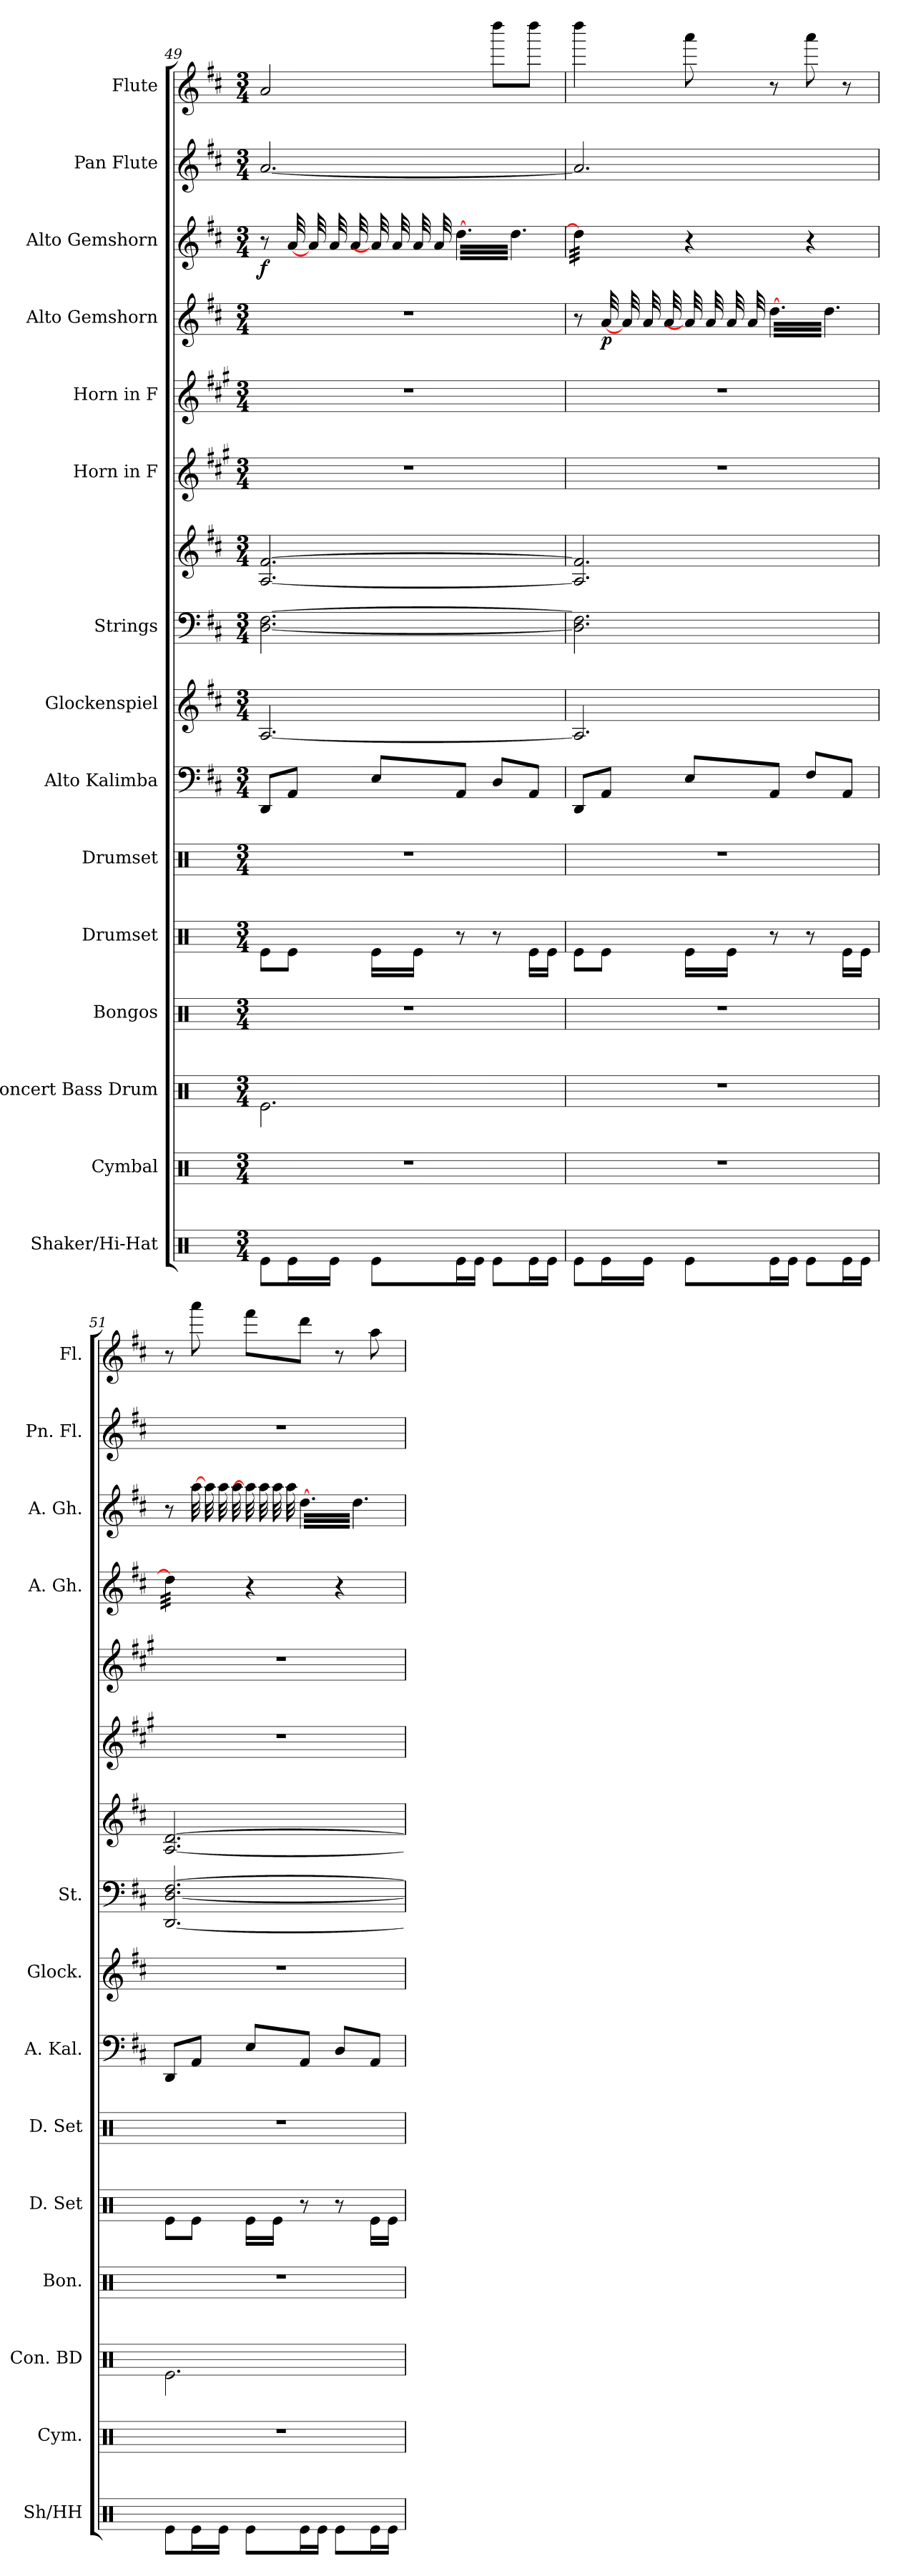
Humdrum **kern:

**kern	**kern	**kern	**kern	**kern	**kern	**kern	**kern	**kern	**kern	**kern	**kern	**kern	**dynam	**kern	**dynam	**kern	**kern
*part15	*part14	*part13	*part12	*part11	*part10	*part9	*part8	*part7	*part7	*part6	*part5	*part4	*part4	*part3	*part3	*part2	*part1
*staff16	*staff15	*staff14	*staff13	*staff12	*staff11	*staff10	*staff9	*staff8	*staff7	*staff6	*staff5	*staff4	*staff4	*staff3	*staff3	*staff2	*staff1
*I"Shaker/Hi-Hat	*I"Cymbal	*I"Concert Bass Drum	*I"Bongos	*I"Drumset	*I"Drumset	*I"Alto Kalimba	*I"Glockenspiel	*I"Strings	*	*I"Horn in F	*I"Horn in F	*I"Alto Gemshorn	*	*I"Alto Gemshorn	*	*I"Pan Flute	*I"Flute
*I'Sh/HH	*I'Cym.	*I'Con. BD	*I'Bon.	*I'D. Set	*I'D. Set	*I'A. Kal.	*I'Glock.	*I'St.	*	*	*	*I'A. Gh.	*	*I'A. Gh.	*	*I'Pn. Fl.	*I'Fl.
!!LO:PB:g=z
*clefX	*clefX	*clefX	*clefX	*clefX	*clefX	*clefF4	*clefG2	*clefF4	*clefG2	*clefG2	*clefG2	*clefG2	*	*clefG2	*	*clefG2	*clefG2
*	*	*	*	*	*	*	*ITrd-14c-24	*	*	*ITrd4c7	*ITrd4c7	*	*	*	*	*	*
*k[]	*k[]	*k[]	*k[]	*k[]	*k[]	*k[f#c#]	*k[f#c#]	*k[f#c#]	*k[f#c#]	*k[f#c#]	*k[f#c#]	*k[f#c#]	*	*k[f#c#]	*	*k[f#c#]	*k[f#c#]
*M3/4	*M3/4	*M3/4	*M3/4	*M3/4	*M3/4	*M3/4	*M3/4	*M3/4	*M3/4	*M3/4	*M3/4	*M3/4	*	*M3/4	*	*M3/4	*M3/4
=49	=49	=49	=49	=49	=49	=49	=49	=49	=49	=49	=49	=49	=49	=49	=49	=49	=49
!	!	!	!	!	!	!	!	!	!	!	!	!	!	!	!LO:DY:b	!	!
8Re\L	2.r	2.Re\	2.r	8Re\L	2.r	8DD/L	[2.aa/	[2.D\ [2.F#\	[2.A/ [2.f#/	2.r	2.r	2.r	.	8r	f	[2.a/	2a/
*	*	*	*	*	*	*	*	*	*	*	*	*	*	*tremolo	*	*	*
16Re\L	.	.	.	8Re\J	.	8AA/J	.	.	.	.	.	.	.	[32a/	.	.	.
.	.	.	.	.	.	.	.	.	.	.	.	.	.	32a/	.	.	.
16Re\JJ	.	.	.	.	.	.	.	.	.	.	.	.	.	32a/	.	.	.
.	.	.	.	.	.	.	.	.	.	.	.	.	.	32a/	.	.	.
8Re\L	.	.	.	16Re\LL	.	8E/L	.	.	.	.	.	.	.	32a/]	.	.	.
.	.	.	.	.	.	.	.	.	.	.	.	.	.	32a/	.	.	.
.	.	.	.	16Re\JJ	.	.	.	.	.	.	.	.	.	32a/	.	.	.
.	.	.	.	.	.	.	.	.	.	.	.	.	.	32a/	.	.	.
16Re\L	.	.	.	8r	.	8AA/J	.	.	.	.	.	.	.	[32dd\LLL	.	.	.
.	.	.	.	.	.	.	.	.	.	.	.	.	.	32dd\	.	.	.
16Re\JJ	.	.	.	.	.	.	.	.	.	.	.	.	.	32dd\	.	.	.
.	.	.	.	.	.	.	.	.	.	.	.	.	.	32dd\	.	.	.
8Re\L	.	.	.	8r	.	8D/L	.	.	.	.	.	.	.	32dd\	.	.	8dddd\L
.	.	.	.	.	.	.	.	.	.	.	.	.	.	32dd\	.	.	.
.	.	.	.	.	.	.	.	.	.	.	.	.	.	32dd\	.	.	.
.	.	.	.	.	.	.	.	.	.	.	.	.	.	32dd\	.	.	.
16Re\L	.	.	.	16Re\LL	.	8AA/J	.	.	.	.	.	.	.	32dd\	.	.	8dddd\J
.	.	.	.	.	.	.	.	.	.	.	.	.	.	32dd\	.	.	.
16Re\JJ	.	.	.	16Re\JJ	.	.	.	.	.	.	.	.	.	32dd\	.	.	.
.	.	.	.	.	.	.	.	.	.	.	.	.	.	32dd\JJJ	.	.	.
=50	=50	=50	=50	=50	=50	=50	=50	=50	=50	=50	=50	=50	=50	=50	=50	=50	=50
8Re\L	2.r	2.r	2.r	8Re\L	2.r	8DD/L	2.aa/]	2.D\] 2.F#\]	2.A/] 2.f#/]	2.r	2.r	8r	.	32dd\]LLL	.	2.a/]	4dddd\
.	.	.	.	.	.	.	.	.	.	.	.	.	.	32dd\	.	.	.
.	.	.	.	.	.	.	.	.	.	.	.	.	.	32dd\	.	.	.
.	.	.	.	.	.	.	.	.	.	.	.	.	.	32dd\	.	.	.
!	!	!	!	!	!	!	!	!	!	!	!	!	!LO:DY:b	!	!	!	!
*	*	*	*	*	*	*	*	*	*	*	*	*tremolo	*	*	*	*	*
16Re\L	.	.	.	8Re\J	.	8AA/J	.	.	.	.	.	[32a/	p	32dd\	.	.	.
.	.	.	.	.	.	.	.	.	.	.	.	32a/	.	32dd\	.	.	.
16Re\JJ	.	.	.	.	.	.	.	.	.	.	.	32a/	.	32dd\	.	.	.
.	.	.	.	.	.	.	.	.	.	.	.	32a/	.	32dd\JJJ	.	.	.
8Re\L	.	.	.	16Re\LL	.	8E/L	.	.	.	.	.	32a/]	.	4r	.	.	8aaa\
.	.	.	.	.	.	.	.	.	.	.	.	32a/	.	.	.	.	.
.	.	.	.	16Re\JJ	.	.	.	.	.	.	.	32a/	.	.	.	.	.
.	.	.	.	.	.	.	.	.	.	.	.	32a/	.	.	.	.	.
16Re\L	.	.	.	8r	.	8AA/J	.	.	.	.	.	[32dd\LLL	.	.	.	.	8r
.	.	.	.	.	.	.	.	.	.	.	.	32dd\	.	.	.	.	.
16Re\JJ	.	.	.	.	.	.	.	.	.	.	.	32dd\	.	.	.	.	.
.	.	.	.	.	.	.	.	.	.	.	.	32dd\	.	.	.	.	.
8Re\L	.	.	.	8r	.	8F#/L	.	.	.	.	.	32dd\	.	4r	.	.	8aaa\
.	.	.	.	.	.	.	.	.	.	.	.	32dd\	.	.	.	.	.
.	.	.	.	.	.	.	.	.	.	.	.	32dd\	.	.	.	.	.
.	.	.	.	.	.	.	.	.	.	.	.	32dd\	.	.	.	.	.
16Re\L	.	.	.	16Re\LL	.	8AA/J	.	.	.	.	.	32dd\	.	.	.	.	8r
.	.	.	.	.	.	.	.	.	.	.	.	32dd\	.	.	.	.	.
16Re\JJ	.	.	.	16Re\JJ	.	.	.	.	.	.	.	32dd\	.	.	.	.	.
.	.	.	.	.	.	.	.	.	.	.	.	32dd\JJJ	.	.	.	.	.
=51	=51	=51	=51	=51	=51	=51	=51	=51	=51	=51	=51	=51	=51	=51	=51	=51	=51
8Re\L	2.r	2.Re\	2.r	8Re\L	2.r	8DD/L	2.r	[2.DD/ [2.D/ [2.F#/	[2.A/ [2.d/	2.r	2.r	32dd\]LLL	.	8r	.	2.r	8r
.	.	.	.	.	.	.	.	.	.	.	.	32dd\	.	.	.	.	.
.	.	.	.	.	.	.	.	.	.	.	.	32dd\	.	.	.	.	.
.	.	.	.	.	.	.	.	.	.	.	.	32dd\	.	.	.	.	.
16Re\L	.	.	.	8Re\J	.	8AA/J	.	.	.	.	.	32dd\	.	[32aa\	.	.	8aaa\
.	.	.	.	.	.	.	.	.	.	.	.	32dd\	.	32aa\	.	.	.
16Re\JJ	.	.	.	.	.	.	.	.	.	.	.	32dd\	.	32aa\	.	.	.
.	.	.	.	.	.	.	.	.	.	.	.	32dd\JJJ	.	32aa\	.	.	.
*	*	*	*	*	*	*	*	*	*	*	*	*Xtremolo	*	*	*	*	*
8Re\L	.	.	.	16Re\LL	.	8E/L	.	.	.	.	.	4r	.	32aa\]	.	.	8fff#\L
.	.	.	.	.	.	.	.	.	.	.	.	.	.	32aa\	.	.	.
.	.	.	.	16Re\JJ	.	.	.	.	.	.	.	.	.	32aa\	.	.	.
.	.	.	.	.	.	.	.	.	.	.	.	.	.	32aa\	.	.	.
16Re\L	.	.	.	8r	.	8AA/J	.	.	.	.	.	.	.	[32dd\LLL	.	.	8ddd\J
.	.	.	.	.	.	.	.	.	.	.	.	.	.	32dd\	.	.	.
16Re\JJ	.	.	.	.	.	.	.	.	.	.	.	.	.	32dd\	.	.	.
.	.	.	.	.	.	.	.	.	.	.	.	.	.	32dd\	.	.	.
8Re\L	.	.	.	8r	.	8D/L	.	.	.	.	.	4r	.	32dd\	.	.	8r
.	.	.	.	.	.	.	.	.	.	.	.	.	.	32dd\	.	.	.
.	.	.	.	.	.	.	.	.	.	.	.	.	.	32dd\	.	.	.
.	.	.	.	.	.	.	.	.	.	.	.	.	.	32dd\	.	.	.
16Re\L	.	.	.	16Re\LL	.	8AA/J	.	.	.	.	.	.	.	32dd\	.	.	8aa\
.	.	.	.	.	.	.	.	.	.	.	.	.	.	32dd\	.	.	.
16Re\JJ	.	.	.	16Re\JJ	.	.	.	.	.	.	.	.	.	32dd\	.	.	.
.	.	.	.	.	.	.	.	.	.	.	.	.	.	32dd\JJJ	.	.	.
*	*	*	*	*	*	*	*	*	*	*	*	*	*	*Xtremolo	*	*	*
=	=	=	=	=	=	=	=	=	=	=	=	=	=	=	=	=	=
*-	*-	*-	*-	*-	*-	*-	*-	*-	*-	*-	*-	*-	*-	*-	*-	*-	*-
